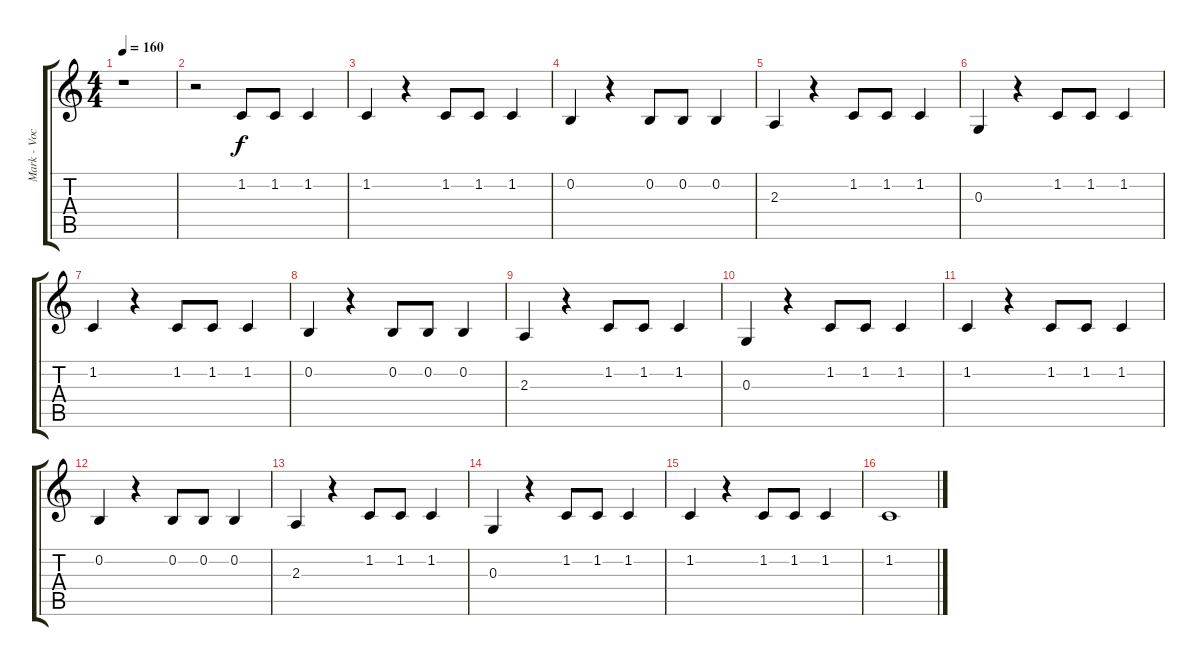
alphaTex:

\track ("Mark - Vocals" "Mark - Voc") {instrument synthbrass1}
\staff {score tabs}
\tuning (E4 B3 G3 D3 A2 E2) {hide}
\ts (4 4)
\tempo 160
\clef g2
\ks c
r.1{dy f} |
r.2 1.2.8 1.2.8 1.2.4 |
1.2.4 r.4 1.2.8 1.2.8 1.2.4 |
0.2.4 r.4 0.2.8 0.2.8 0.2.4 |
2.3.4 r.4 1.2.8 1.2.8 1.2.4 |
0.3.4 r.4 1.2.8 1.2.8 1.2.4 |
1.2.4 r.4 1.2.8 1.2.8 1.2.4 |
0.2.4 r.4 0.2.8 0.2.8 0.2.4 |
2.3.4 r.4 1.2.8 1.2.8 1.2.4 |
0.3.4 r.4 1.2.8 1.2.8 1.2.4 |
1.2.4 r.4 1.2.8 1.2.8 1.2.4 |
0.2.4 r.4 0.2.8 0.2.8 0.2.4 |
2.3.4 r.4 1.2.8 1.2.8 1.2.4 |
0.3.4 r.4 1.2.8 1.2.8 1.2.4 |
1.2.4 r.4 1.2.8 1.2.8 1.2.4 |
1.2.1
